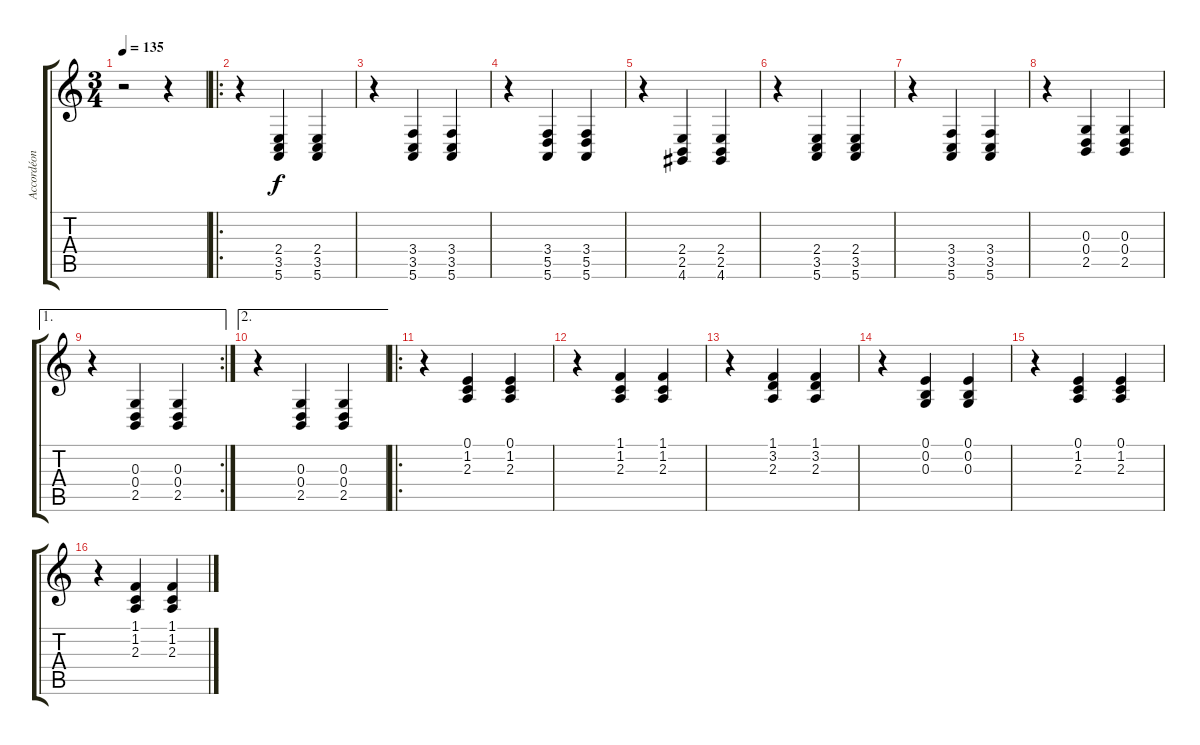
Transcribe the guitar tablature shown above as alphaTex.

\track ("Accordéon" "Accordéon") {instrument accordion}
\staff {score tabs}
\tuning (E4 B3 G3 D3 A2 E2) {hide}
\ts (3 4)
\tempo 135
\clef g2
\ks c
r.2{dy f instrument accordion} r.4 |
\ro
r.4 (2.4 3.5 5.6).4 (2.4 3.5 5.6).4 |
r.4 (3.4 3.5 5.6).4 (3.4 3.5 5.6).4 |
r.4 (3.4 5.5 5.6).4 (3.4 5.5 5.6).4 |
r.4 (2.4 2.5 4.6).4 (2.4 2.5 4.6).4 |
r.4 (2.4 3.5 5.6).4 (2.4 3.5 5.6).4 |
r.4 (3.4 3.5 5.6).4 (3.4 3.5 5.6).4 |
r.4 (0.3 0.4 2.5).4 (0.3 0.4 2.5).4 |
\ae 1
\rc 2
r.4 (0.3 0.4 2.5).4 (0.3 0.4 2.5).4 |
\ae 2
r.4 (0.3 0.4 2.5).4 (0.3 0.4 2.5).4 |
\ro
r.4 (0.1 1.2 2.3).4 (0.1 1.2 2.3).4 |
r.4 (1.1 1.2 2.3).4 (1.1 1.2 2.3).4 |
r.4 (1.1 3.2 2.3).4 (1.1 3.2 2.3).4 |
r.4 (0.1 0.2 0.3).4 (0.1 0.2 0.3).4 |
r.4 (0.1 1.2 2.3).4 (0.1 1.2 2.3).4 |
r.4 (1.1 1.2 2.3).4 (1.1 1.2 2.3).4
